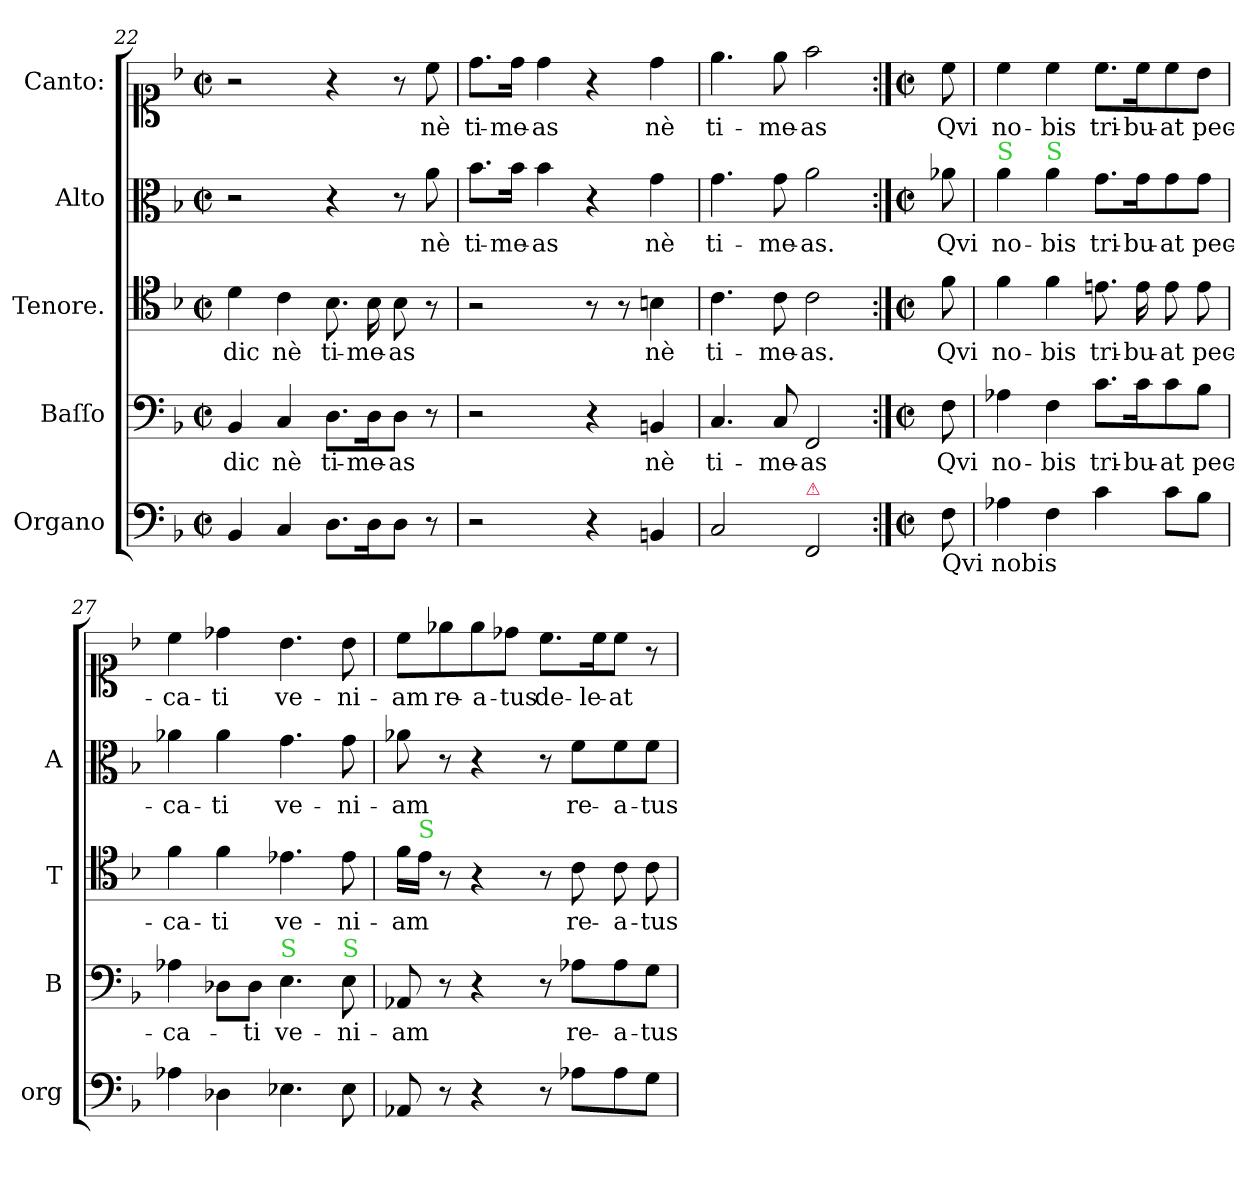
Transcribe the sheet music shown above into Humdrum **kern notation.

**kern	**kern	**text	**kern	**text	**kern	**text	**kern	**text
*part5	*part4	*part4	*part3	*part3	*part2	*part2	*part1	*part1
*staff5	*staff4	*staff4	*staff3	*staff3	*staff2	*staff2	*staff1	*staff1
*I"Organo	*I"Baſſo	*	*I"Tenore.	*	*I"Alto	*	*I"Canto:	*
*I'org	*I'B	*	*I'T	*	*I'A	*	*	*
*clefF4	*clefF4	*	*clefC4	*	*clefC3	*	*clefC1	*
*k[b-]	*k[b-]	*	*k[b-]	*	*k[b-]	*	*k[b-]	*
*F:	*F:	*	*	*	*F:	*	*F:	*
*M2/2	*M2/2	*	*M2/2	*	*M2/2	*	*M2/2	*
*met(c|)	*met(c|)	*	*met(c|)	*	*met(c|)	*	*met(c|)	*
=22	=22	=22	=22	=22	=22	=22	=22	=22
4BB-/	4BB-/	dic	4d\	dic	2r	.	2r	.
4C/	4C/	nè	4c\	nè	.	.	.	.
8.D\L	8.D\L	ti-	8.B-\	ti-	4r	.	4r	.
16D\K	16D\K	-me-	16B-\	-me-	.	.	.	.
8D\J	8D\J	-as	8B-\	-as	8r	.	8r	.
8r	8r	.	8r	.	8a\	nè	8cc\	nè
=23	=23	=23	=23	=23	=23	=23	=23	=23
2r	2r	.	2r	.	8.b-\L	ti-	8.dd\L	ti-
.	.	.	.	.	16b-\Jk	-me-	16dd\Jk	-me-
.	.	.	.	.	4b-\	-as	4dd\	-as
4r	4r	.	8r	.	4r	.	4r	.
.	.	.	8r	.	.	.	.	.
4BBn/	4BBn/	nè	4Bn\	nè	4g\	nè	4dd\	nè
=24	=24	=24	=24	=24	=24	=24	=24	=24
2C/	4.C/	ti-	4.c\	ti-	4.g\	ti-	4.ee\	ti-
.	8C/	-me-	8c\	-me-	8g\	-me-	8ee\	-me-
!LO:TX:a:color=crimson:t=⚠	!	!	!	!	!	!	!	!
2FF/	2FF/	-as	2c\	-as.	2a\	-as.	2ff\	-as
=25:|!	=25:|!	=25:|!	=25:|!	=25:|!	=25:|!	=25:|!	=25:|!	=25:|!
*M2/2	*M2/2	*	*M2/2	*	*M2/2	*	*M2/2	*
*met(c|)	*met(c|)	*	*met(c|)	*	*met(c|)	*	*met(c|)	*
!LO:TX:b:t=Qvi nobis	!	!	!	!	!	!	!	!
8F\	8F\	Qvi	8f\	Qvi	8a-X\	Qvi	8cc\	Qvi
=26	=26	=26	=26	=26	=26	=26	=26	=26
!	!	!	!	!	!LO:TX:a:color=limegreen:t=S	!	!	!
4A-X\	4A-X\	no-	4f\	no-	4a\	no-	4cc\	no-
!	!	!	!	!	!LO:TX:a:color=limegreen:t=S	!	!	!
4F\	4F\	-bis	4f\	-bis	4a\	-bis	4cc\	-bis
4c\	8.c\L	tri-	8.en\	tri-	8.g\L	tri-	8.cc\L	tri-
.	16c\K	-bu-	16e\	-bu-	16g\K	-bu-	16cc\K	-bu-
8c\L	8c\	-at	8e\	-at	8g\	-at	8cc\	-at
8B-\J	8B-\J	pec-	8e\	pec-	8g\J	pec-	8b-\J	pec-
=27	=27	=27	=27	=27	=27	=27	=27	=27
4A-X\	4A-X\	-ca-	4f\	-ca-	4a-X\	-ca-	4cc\	-ca-
4D-X\	8D-X\L	.	4f\	-ti	4a-\	-ti	4dd-X\	-ti
.	8D-\J	-ti	.	.	.	.	.	.
!	!LO:TX:a:color=limegreen:t=S	!	!	!	!	!	!	!
4.E-X\	4.E\	ve-	4.e-X\	ve-	4.g\	ve-	4.b-\	ve-
!	!LO:TX:a:color=limegreen:t=S	!	!	!	!	!	!	!
8E-\	8E\	-ni-	8e-\	-ni-	8g\	-ni-	8b-\	-ni-
=28	=28	=28	=28	=28	=28	=28	=28	=28
8AA-X/	8AA-X/	-am	16f\LL	-am	8a-X\	-am	8cc\L	-am
!	!	!	!LO:TX:a:color=limegreen:t=S	!	!	!	!	!
.	.	.	16e\JJ	.	.	.	.	.
8r	8r	.	8r	.	8r	.	8ee-X\	re-
4r	4r	.	4r	.	4r	.	8ee-\	-a-
.	.	.	.	.	.	.	8dd-X\J	-tus
8r	8r	.	8r	.	8r	.	8.cc\L	de-
8A-X\L	8A-X\L	re-	8c\	re-	8f\L	re-	.	.
.	.	.	.	.	.	.	16cc\K	-le-
8A-\	8A-\	-a-	8c\	-a-	8f\	-a-	8cc\J	-at
8G\J	8G\J	-tus	8c\	-tus	8f\J	-tus	8r	.
=	=	=	=	=	=	=	=	=
*-	*-	*-	*-	*-	*-	*-	*-	*-
